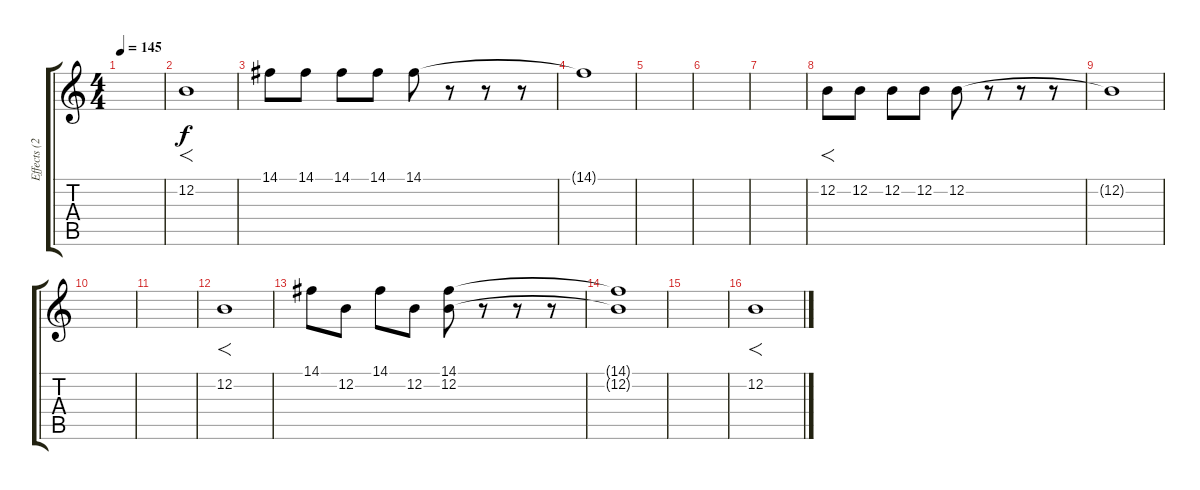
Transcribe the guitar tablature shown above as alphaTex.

\track ("Effects (2)" "Effects (2") {instrument pad2warm}
\staff {score tabs}
\tuning (E4 B3 G3 D3 A2 E2) {hide}
\ts (4 4)
\tempo 145
\clef g2
\ks c
|
12.2.1{f volume 15} |
14.1.8 14.1.8 14.1.8 14.1.8 14.1.8 r.8 r.8 r.8 |
14.1{t}.1{volume 0} |
|
|
|
12.2.8{f volume 15} 12.2.8 12.2.8 12.2.8 12.2.8 r.8 r.8 r.8 |
12.2{t}.1{volume 0} |
|
|
12.2.1{f volume 15} |
14.1.8 12.2.8 14.1.8 12.2.8 (14.1 12.2).8 r.8 r.8 r.8 |
(14.1{t} 12.2{t}).1{volume 0} |
|
12.2.1{f volume 15}
